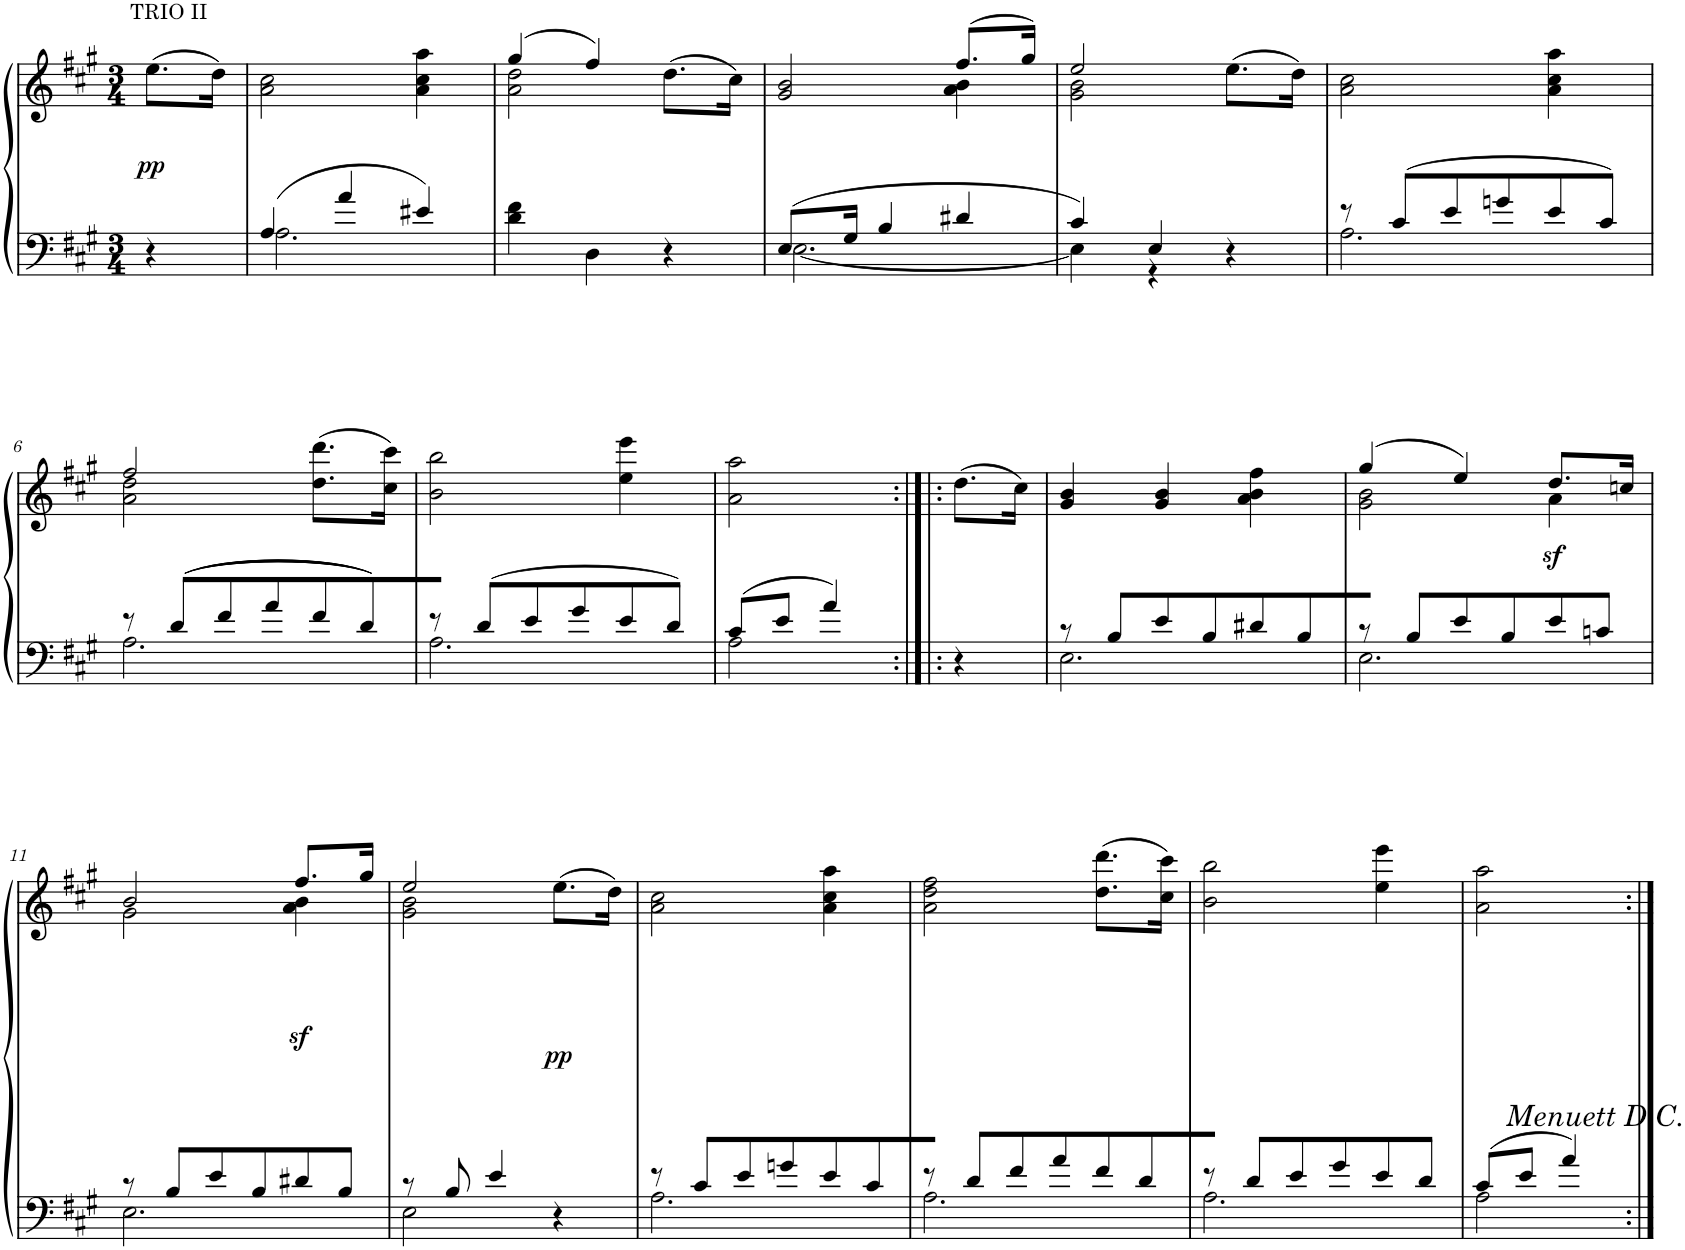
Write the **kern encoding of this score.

**kern	**kern	**dynam
*part1	*part1	*part1
*staff2	*staff1	*staff1/2
*I"Piano	*	*
*I'Pno.	*	*
*clefF4	*clefG2	*
*k[f#c#g#]	*k[f#c#g#]	*
*M3/4	*M3/4	*
=	=	=
!	!LO:TX:a:t=TRIO II	!
!	!	!LO:DY:b
4r	(8.ee\L	pp
.	16dd\Jk)	.
=1	=1	=1
*^	*	*
4A/	2.A\	2a\ 2cc#\	.
4a/	.	.	.
4e#X/	.	4a\ 4cc#\ 4aa\	.
*v	*v	*	*
=2	=2	=2
*	*^	*
4d\ 4f#\	(4gg#/	2a\ 2dd\	.
4D\	4ff#/)	.	.
4r	(>8.dd\L	4ryy	.
.	16cc#\Jk)	.	.
=3	=3	=3	=3
*^	*	*	*
8.E/L	[2.E\	2g#/ 2b/	2ryy	.
16G#/Jk	.	.	.	.
4B/	.	.	.	.
4d#X/	.	(8.ff#/L	4a\ 4b\	.
.	.	16gg#/Jk)	.	.
=4	=4	=4	=4	=4
4c#/	4E\]	2ee/	2g#\ 2b\	.
4E/	4r	.	.	.
4r	4ryy	(8.ee\L	4ryy	.
.	.	16dd\Jk)	.	.
*	*	*v	*v	*
=5	=5	=5	=5
8r	2.A\	2a\ 2cc#\	.
8c#/L	.	.	.
8e/	.	.	.
8gn/	.	.	.
8e/	.	4a\ 4cc#\ 4aa\	.
8c#/J	.	.	.
!!LO:LB:g=z
=6	=6	=6	=6
*	*	*^	*
8r	2.A\	2ff#/	2a\ 2dd\	.
8d/L	.	.	.	.
8f#/	.	.	.	.
8a/	.	.	.	.
8f#/	.	(>8.dd\ 8.ddd\L	4ryy	.
8d/	.	.	.	.
.	.	16cc#\ 16ccc#\Jk)	.	.
*	*	*v	*v	*
=7	=7	=7	=7
8r	2.A\	2b\ 2bb\	.
8d/L	.	.	.
8e/	.	.	.
8g#/	.	.	.
8e/	.	4ee\ 4eee\	.
8d/J	.	.	.
=8	=8	=8	=8
8c#/L	2A\	2a\ 2aa\	.
8e/J	.	.	.
4a/	.	.	.
*v	*v	*	*
=8X1:|!|:	=8X1:|!|:	=8X1:|!|:
4r	(8.dd\L	.
.	16cc#\Jk)	.
=9	=9	=9
*^	*	*
8r	2.E\	4g#/ 4b/	.
8B/L	.	.	.
8e/	.	4g#/ 4b/	.
8B/	.	.	.
8d#X/	.	4a\ 4b\ 4ff#\	.
8B/	.	.	.
=10	=10	=10	=10
*	*	*^	*
8r	2.E\	(4gg#/	2g#\ 2b\	.
8B/L	.	.	.	.
8e/	.	4ee/)	.	.
8B/	.	.	.	.
!	!	!	!	!LO:DY:b
8e/	.	8.dd/L	4a\	sf
8cn/J	.	.	.	.
.	.	16ccn/Jk	.	.
!!LO:LB:g=z	!!
=11	=11	=11	=11	=11
8r	2.E\	2b/	2g#\	.
8B/L	.	.	.	.
8e/	.	.	.	.
8B/	.	.	.	.
!	!	!	!	!LO:DY:b
8d#X/	.	8.ff#/L	4a\ 4b\	sf
8B/J	.	.	.	.
.	.	16gg#/Jk	.	.
=12	=12	=12	=12	=12
8r	2E\	2ee/	2g#\ 2b\	.
8B/	.	.	.	.
4e/	.	.	.	.
!	!	!	!	!LO:DY:b
4r	4ryy	(>8.ee\L	4ryy	pp
.	.	16dd\Jk)	.	.
*	*	*v	*v	*
=13	=13	=13	=13
8r	2.A\	2a\ 2cc#\	.
8c#/L	.	.	.
8e/	.	.	.
8gn/	.	.	.
8e/	.	4a\ 4cc#\ 4aa\	.
8c#/	.	.	.
=14	=14	=14	=14
8r	2.A\	2a\ 2dd\ 2ff#\	.
8d/L	.	.	.
8f#/	.	.	.
8a/	.	.	.
8f#/	.	(8.dd\ 8.ddd\L	.
8d/	.	.	.
.	.	16cc#\ 16ccc#\Jk)	.
=15	=15	=15	=15
8r	2.A\	2b\ 2bb\	.
8d/L	.	.	.
8e/	.	.	.
8g#/	.	.	.
8e/	.	4ee\ 4eee\	.
8d/J	.	.	.
=16	=16	=16	=16
*	*	*^	*
8c#/L	2A\	2a\ 2aa\	4ryy	.
8e/J	.	.	.	.
!	!	!	!LO:TX:b:i:t=Menuett D.C.	!
4a/	.	.	4ryy	.
*v	*v	*	*	*
*	*v	*v	*
=:|!	=:|!	=:|!
*-	*-	*-
